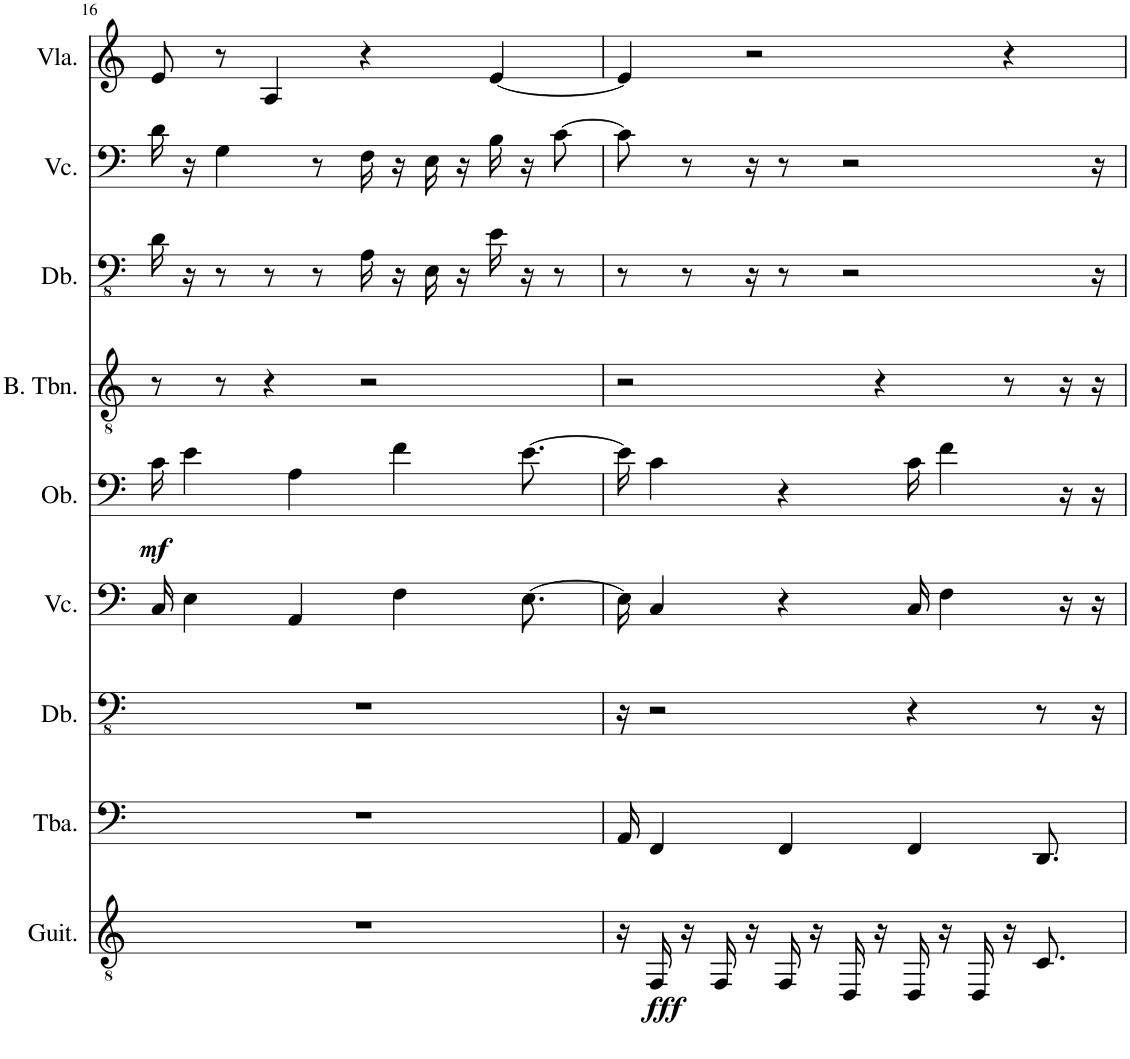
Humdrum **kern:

**kern	**dynam	**kern	**kern	**kern	**kern	**dynam	**kern	**kern	**kern	**kern
*part9	*part9	*part8	*part7	*part6	*part5	*part5	*part4	*part3	*part2	*part1
*staff9	*staff9	*staff8	*staff7	*staff6	*staff5	*staff5	*staff4	*staff3	*staff2	*staff1
*I"Classical Guitar	*	*I"Tuba	*I"Double Bass	*I"Violoncello	*I"Oboe	*	*I"Bass Trombone	*I"Double Bass	*I"Violoncello	*I"Viola
*I'Guit.	*	*I'Tba.	*I'Db.	*I'Vc.	*I'Ob.	*	*I'B. Tbn.	*I'Db.	*I'Vc.	*I'Vla.
!!LO:PB:g=z
*clefGv2	*	*clefF4	*clefFv4	*clefF4	*clefF4	*	*clefGv2	*clefFv4	*clefF4	*clefG2
*	*	*	*Trd7c12	*	*	*	*	*Trd7c12	*	*
*k[]	*	*k[]	*k[]	*k[]	*k[]	*	*k[]	*k[]	*k[]	*k[]
*M4/4	*	*M4/4	*M4/4	*M4/4	*M4/4	*	*M4/4	*M4/4	*M4/4	*M4/4
=16	=16	=16	=16	=16	=16	=16	=16	=16	=16	=16
!	!	!	!	!	!	!LO:DY:b	!	!	!	!
1r	.	1r	1r	16C/	16c\	mf	8r	16D\	16d\	8e/
.	.	.	.	4E\	4e\	.	.	16r	16r	.
.	.	.	.	.	.	.	8r	8r	4G\	8r
.	.	.	.	.	.	.	4r	8r	.	4A/
.	.	.	.	4AA/	4A\	.	.	.	.	.
.	.	.	.	.	.	.	.	8r	8r	.
.	.	.	.	.	.	.	2r	16AA\	16F\	4r
.	.	.	.	4F\	4f\	.	.	16r	16r	.
.	.	.	.	.	.	.	.	16EE\	16E\	.
.	.	.	.	.	.	.	.	16r	16r	.
.	.	.	.	.	.	.	.	16E\	16B\	[4e/
.	.	.	.	[8.E\	[8.e\	.	.	16r	16r	.
.	.	.	.	.	.	.	.	8r	[8c\	.
=17	=17	=17	=17	=17	=17	=17	=17	=17	=17	=17
16r	.	16AA/	16r	16E\]	16e\]	.	2r	8r	8c\]	4e/]
!	!LO:DY:b	!	!	!	!	!	!	!	!	!
16FF/	fff	4FF/	2r	4C/	4c\	.	.	.	.	.
16r	.	.	.	.	.	.	.	8r	8r	.
16FF/	.	.	.	.	.	.	.	.	.	.
16r	.	.	.	.	.	.	.	16r	16r	2r
16FF/	.	4FF/	.	4r	4r	.	.	8r	8r	.
16r	.	.	.	.	.	.	.	.	.	.
16DD/	.	.	.	.	.	.	.	2r	2r	.
16r	.	.	.	.	.	.	4r	.	.	.
16DD/	.	4FF/	4r	16C/	16c\	.	.	.	.	.
16r	.	.	.	4F\	4f\	.	.	.	.	.
16DD/	.	.	.	.	.	.	.	.	.	.
16r	.	.	.	.	.	.	8r	.	.	4r
8.C/	.	8.DD/	8r	.	.	.	.	.	.	.
.	.	.	.	16r	16r	.	16r	.	.	.
.	.	.	16r	16r	16r	.	16r	16r	16r	.
=	=	=	=	=	=	=	=	=	=	=
*-	*-	*-	*-	*-	*-	*-	*-	*-	*-	*-
